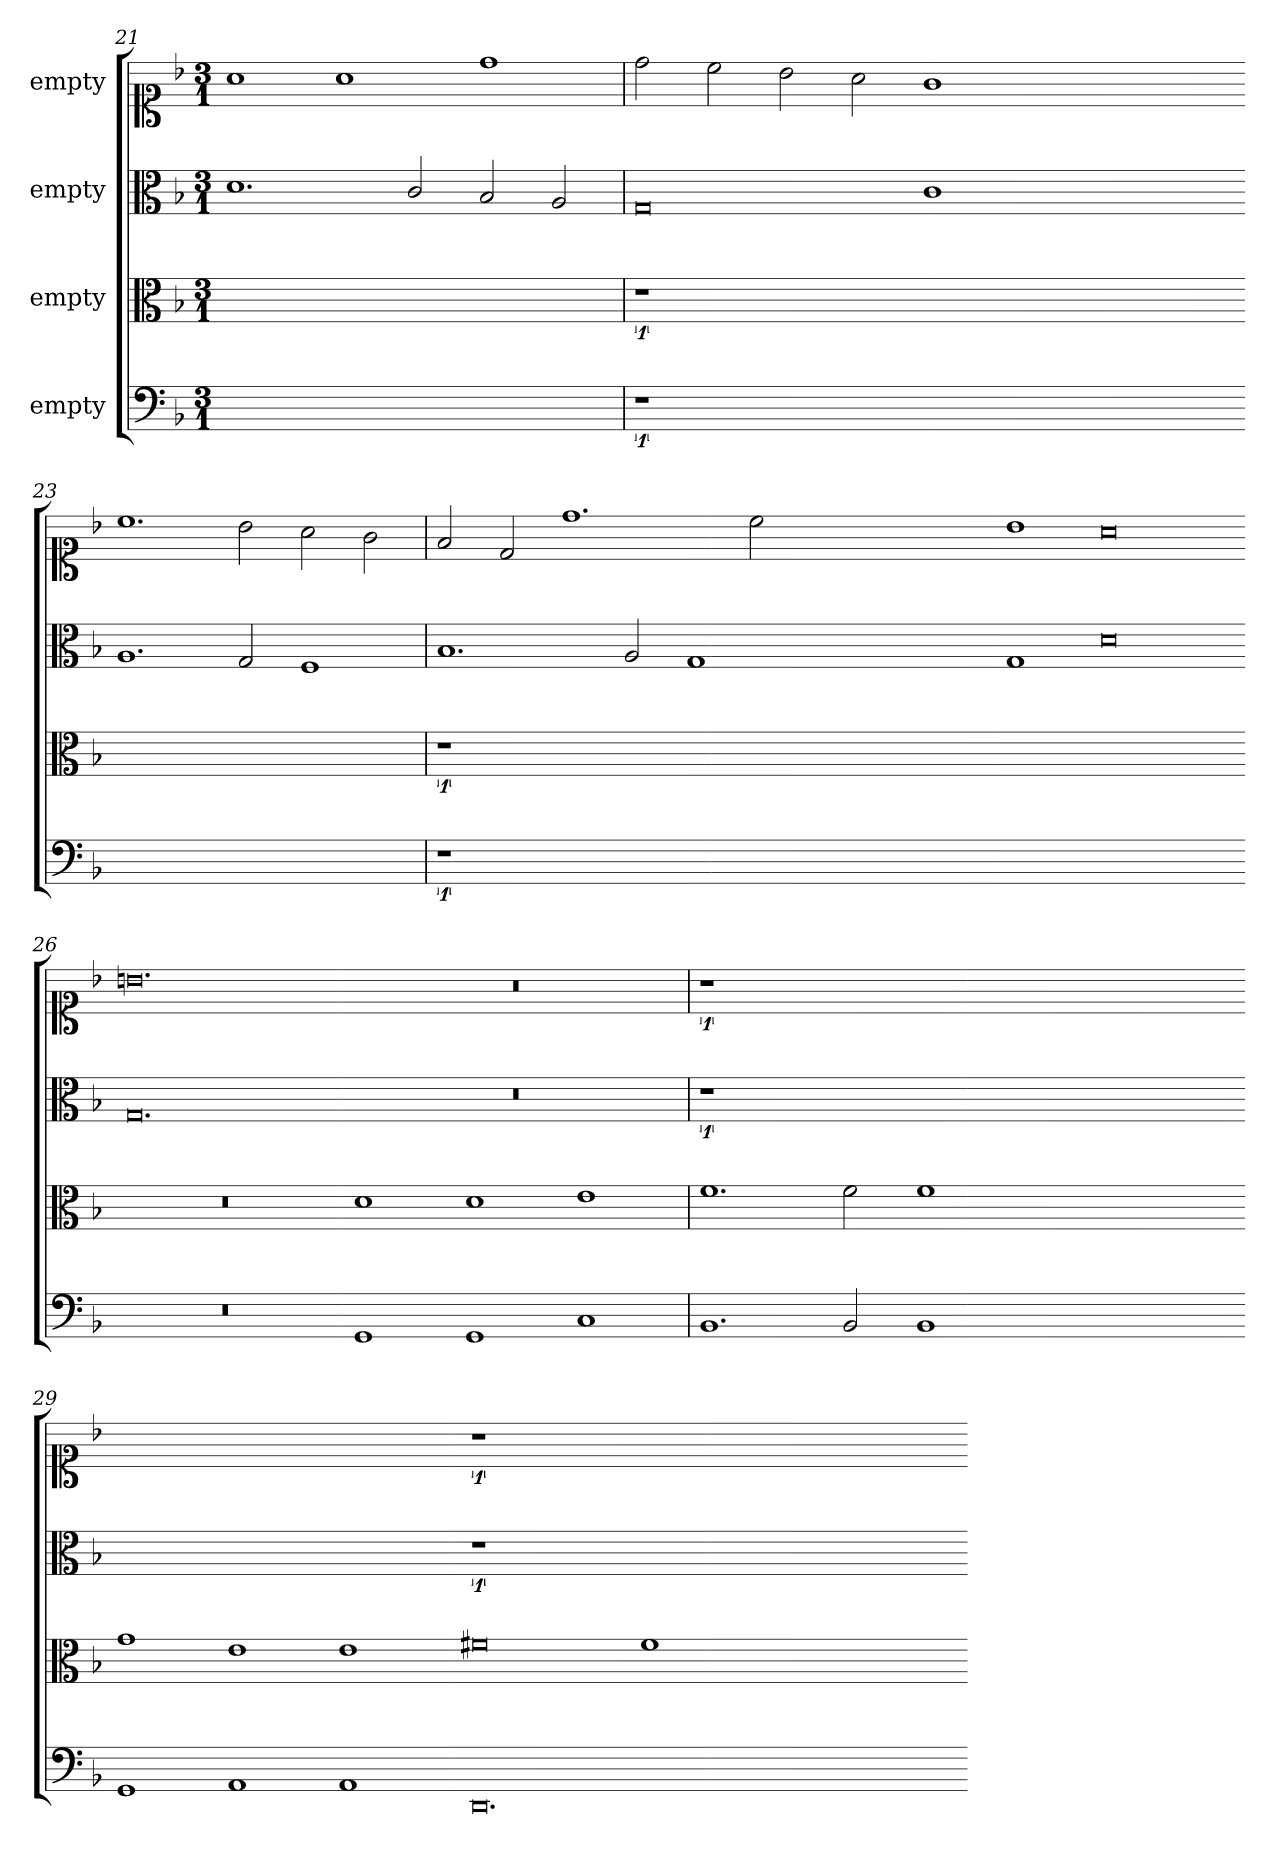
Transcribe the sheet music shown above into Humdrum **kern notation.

**kern	**kern	**kern	**kern
*part4	*part3	*part2	*part1
*staff4	*staff3	*staff2	*staff1
*I"empty	*I"empty	*I"empty	*I"empty
*clefF4	*clefC3	*clefC3	*clefC1
*k[b-]	*k[b-]	*k[b-]	*k[b-]
*G:dor	*G:dor	*G:dor	*G:dor
*M3/1	*M3/1	*M3/1	*M3/1
=21	=21	=21	=21
0.ryy	0.ryy	1.d	1a
.	.	.	1a
.	.	2c/	.
.	.	2B-/	1dd
.	.	2A/	.
=22	=22	=22	=22
1%6r	1%6r	0G	2dd\
.	.	.	2cc\
.	.	.	2b-\
.	.	.	2a\
.	.	1c	1g
.	.	0.ryy	0.ryy
=23-	=23-	=23-	=23-
0.ryy	0.ryy	1.A	1.cc
.	.	2G/	2b-\
.	.	1F	2a\
.	.	.	2g\
=24	=24	=24	=24
1%6r	1%6r	1.B-	2f/
.	.	.	2d/
.	.	.	1.dd
.	.	2A/	.
.	.	1G	.
.	.	.	2cc\
.	.	0.ryy	0.ryy
=25-	=25-	=25-	=25-
0.ryy	0.ryy	1G	1b-
.	.	0d	0a
=26-	=26-	=26-	=26-
1%3r	1%3r	0.G	0.bn
=27-	=27-	=27-	=27-
1GG	1d	1%3r	1%3r
1GG	1d	.	.
1C	1e	.	.
=28	=28	=28	=28
1.BB-	1.f	1%6r	1%6r
2BB-/	2f\	.	.
1BB-	1f	.	.
0.ryy	0.ryy	.	.
=29-	=29-	=29-	=29-
1GG	1g	0.ryy	0.ryy
1AA	1e	.	.
1AA	1e	.	.
=30-	=30-	=30-	=30-
0.DD	0f#X	1%6r	1%6r
.	1f#	.	.
0.ryy	0.ryy	.	.
=-	=-	=-	=-
*-	*-	*-	*-
